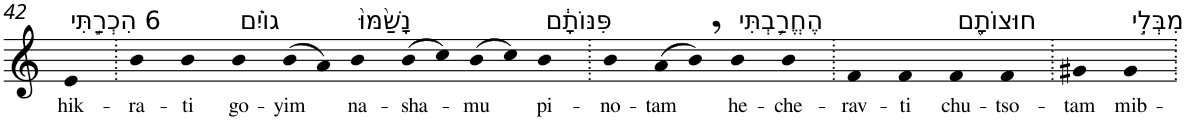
**kern	**text
*part1	*part1
*staff1	*staff1
*I"Piano	*
*I'Pno	*
!!LO:PB:g=z
*clefG2	*
*k[]	*
=42	=42
!LO:TX:a:t=6 הִכְרַ֣תִּי	!
!	!LO:LY:b
4e	hik-
=43.	=43.
!	!LO:LY:b
4b	-ra-
!	!LO:LY:b
4b	-ti
!LO:TX:a:t=גוֹיִ֗ם	!
!	!LO:LY:b
4b	go-
!	!LO:LY:b
(>8b	-yim
8a)	.
!LO:TX:a:t=נָשַׁ֙מּוּ֙	!
!	!LO:LY:b
4b	na-
!	!LO:LY:b
(>8b	-sha-
8cc)	.
!	!LO:LY:b
(>8b	-mu
8cc)	.
!LO:TX:a:t=פִּנּוֹתָ֔ם	!
!	!LO:LY:b
4b	pi-
=44.	=44.
!	!LO:LY:b
4b	-no-
!	!LO:LY:b
(>8a	-tam
8b,)	.
!LO:TX:a:t=הֶחֱרַ֥בְתִּי	!
!	!LO:LY:b
4b	he-
!	!LO:LY:b
4b	-che-
=45.	=45.
!	!LO:LY:b
4f	-rav-
!	!LO:LY:b
4f	-ti
!LO:TX:a:t=חוּצוֹתָ֖ם	!
!	!LO:LY:b
4f	chu-
!	!LO:LY:b
4f	-tso-
=46.	=46.
!	!LO:LY:b
4g#X	-tam
!LO:TX:a:t=מִבְּלִ֣י	!
!	!LO:LY:b
4g#	mib-
=.	=.
*-	*-
